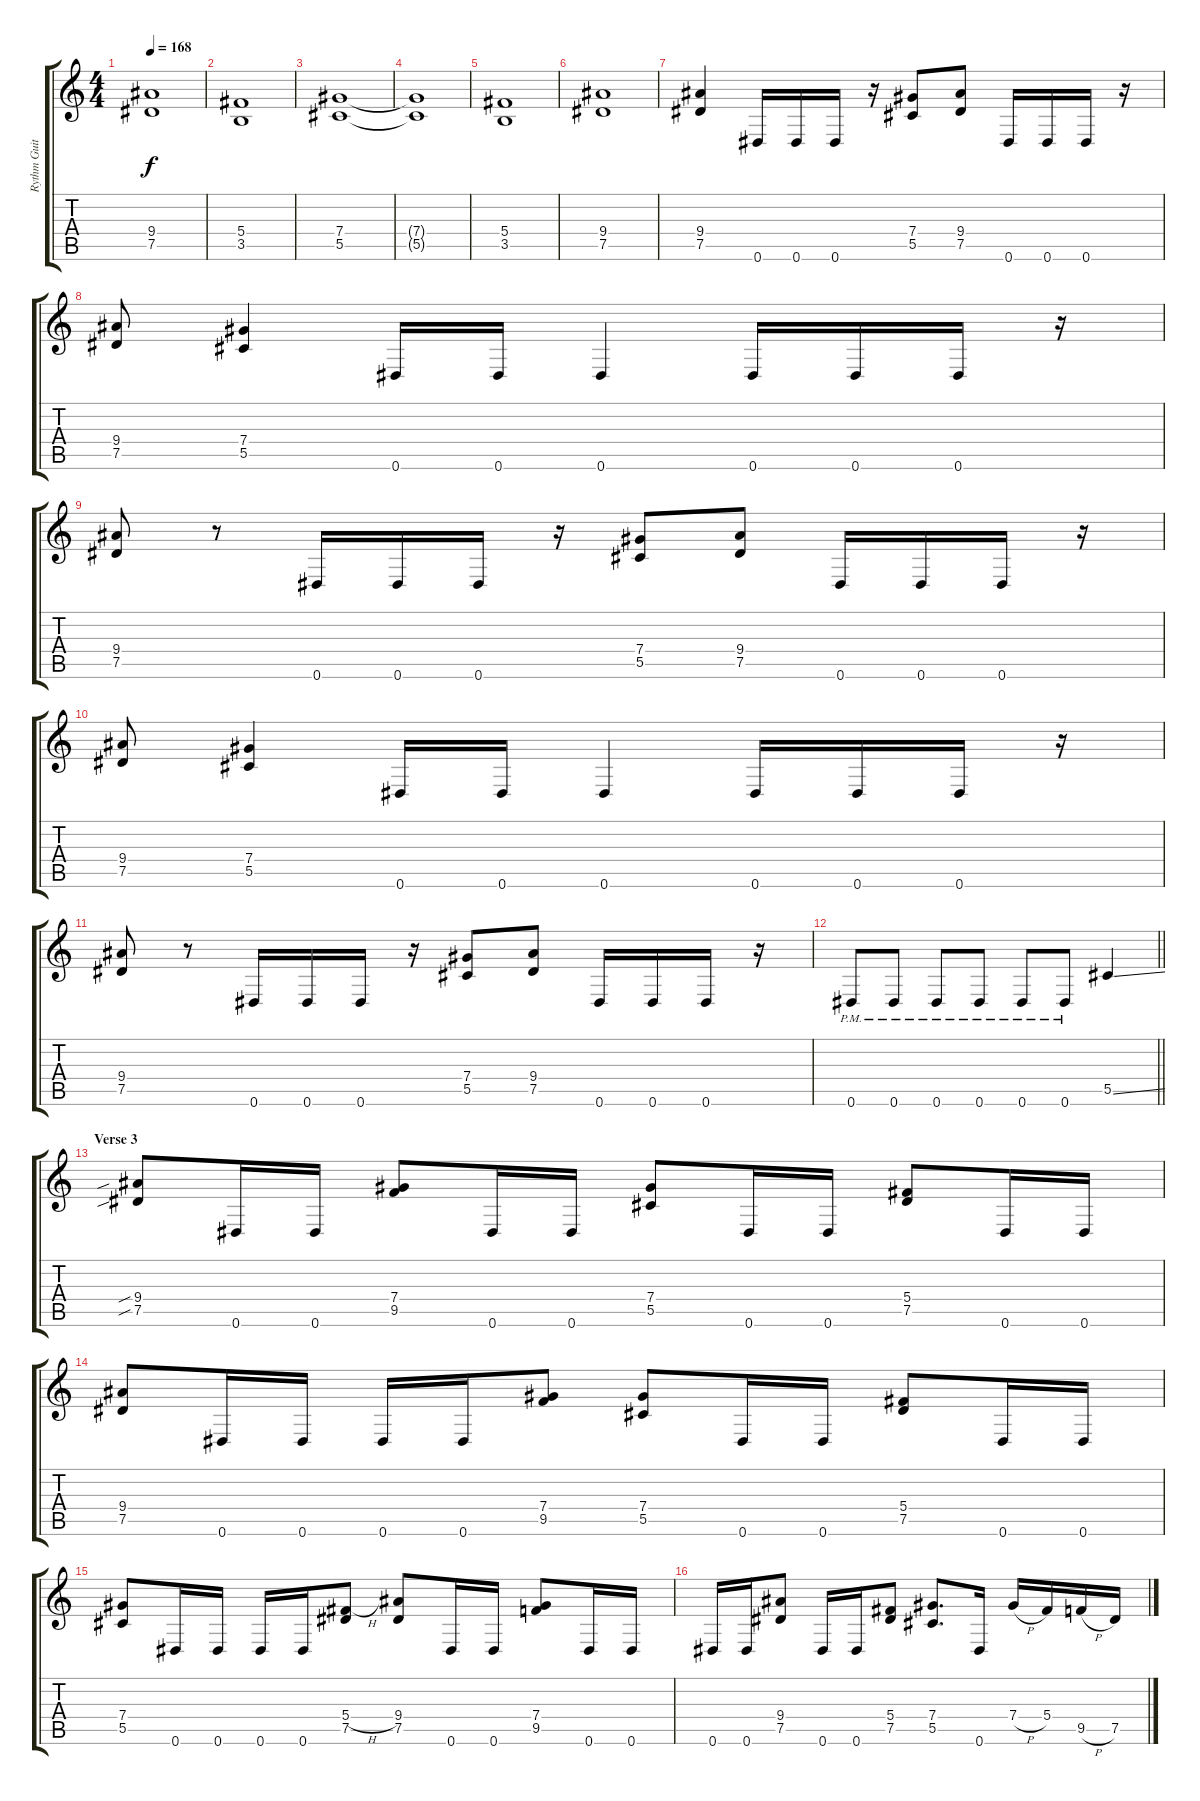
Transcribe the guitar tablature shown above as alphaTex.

\track ("Rythm Guitar" "Rythm Guit") {instrument distortionguitar}
\staff {score tabs}
\tuning (Eb4 Bb3 Gb3 Db3 Ab2 Eb2) {hide}
\ts (4 4)
\tempo 168
\clef g2
\ks c
(9.4 7.5).1{dy f} |
(5.4 3.5).1 |
(7.4 5.5).1 |
(7.4{t} 5.5{t}).1 |
(5.4 3.5).1 |
(9.4 7.5).1 |
(9.4 7.5).4 0.6.16 0.6.16 0.6.16 r.16 (7.4 5.5).8 (9.4 7.5).8 0.6.16 0.6.16 0.6.16 r.16 |
(9.4 7.5).8 (7.4 5.5).4 0.6.16 0.6.16 0.6.4 0.6.16 0.6.16 0.6.16 r.16 |
(9.4 7.5).8 r.8 0.6.16 0.6.16 0.6.16 r.16 (7.4 5.5).8 (9.4 7.5).8 0.6.16 0.6.16 0.6.16 r.16 |
(9.4 7.5).8 (7.4 5.5).4 0.6.16 0.6.16 0.6.4 0.6.16 0.6.16 0.6.16 r.16 |
(9.4 7.5).8 r.8 0.6.16 0.6.16 0.6.16 r.16 (7.4 5.5).8 (9.4 7.5).8 0.6.16 0.6.16 0.6.16 r.16 |
\barLineRight lightlight
0.6{pm}.8 0.6{pm}.8 0.6{pm}.8 0.6{pm}.8 0.6{pm}.8 0.6{pm}.8 5.5{ss}.4 |
\section ("" "Verse 3")
(9.4{sib} 7.5{sib}).8 0.6.16 0.6.16 (7.4 9.5).8 0.6.16 0.6.16 (7.4 5.5).8 0.6.16 0.6.16 (5.4 7.5).8 0.6.16 0.6.16 |
(9.4 7.5).8 0.6.16 0.6.16 0.6.16 0.6.16 (7.4 9.5).8 (7.4 5.5).8 0.6.16 0.6.16 (5.4 7.5).8 0.6.16 0.6.16 |
(7.4 5.5).8 0.6.16 0.6.16 0.6.16 0.6.16 (5.4{h} 7.5).8 (9.4 7.5).8 0.6.16 0.6.16 (7.4 9.5).8 0.6.16 0.6.16 |
0.6.16 0.6.16 (9.4 7.5).8 0.6.16 0.6.16 (5.4 7.5).8 (7.4 5.5).8{d} 0.6.16 7.4{h}.16 5.4.16 9.5{h}.16 7.5.16
